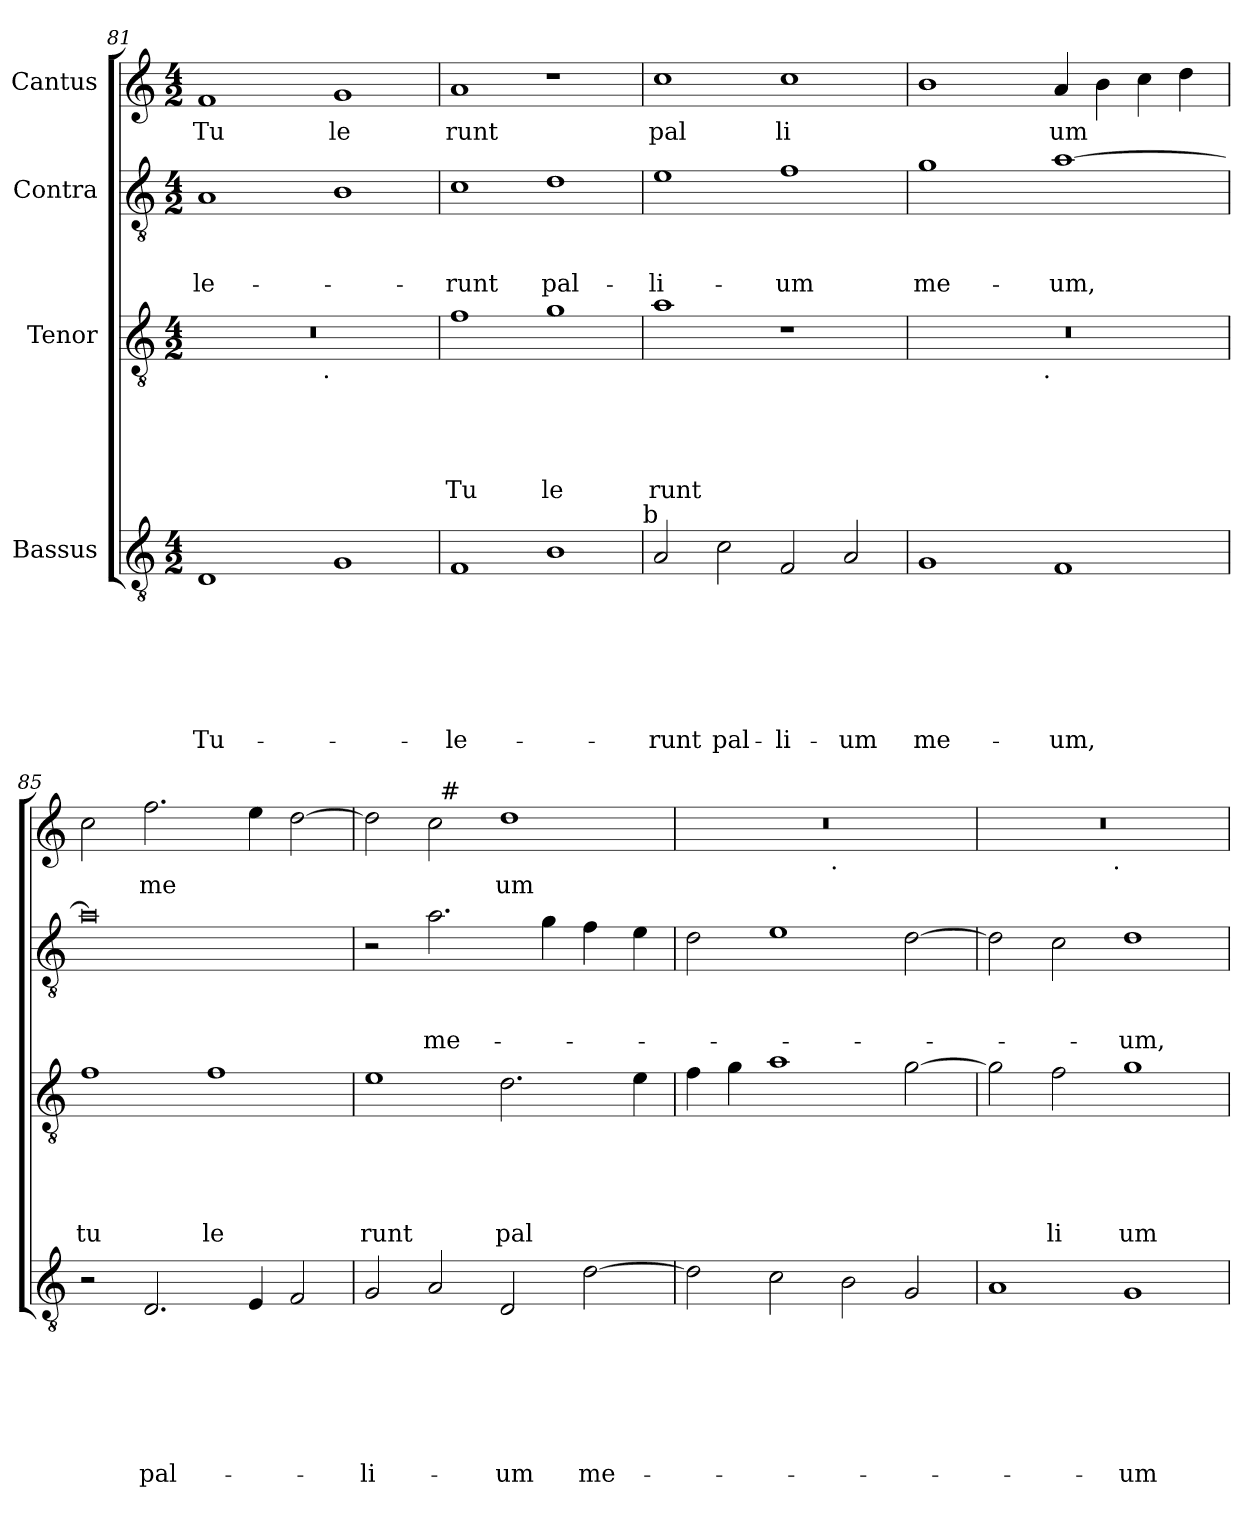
**kern	**text	**text	**text	**text	**text	**text	**text	**kern	**text	**text	**text	**text	**text	**kern	**text	**text	**text	**kern	**text
*part4	*part4	*part4	*part4	*part4	*part4	*part4	*part4	*part3	*part3	*part3	*part3	*part3	*part3	*part2	*part2	*part2	*part2	*part1	*part1
*staff4	*staff4	*staff4	*staff4	*staff4	*staff4	*staff4	*staff4	*staff3	*staff3	*staff3	*staff3	*staff3	*staff3	*staff2	*staff2	*staff2	*staff2	*staff1	*staff1
*I"Bassus	*	*	*	*	*	*	*	*I"Tenor	*	*	*	*	*	*I"Contra	*	*	*	*I"Cantus	*
!!LO:LB:g=z
*clefGv2	*	*	*	*	*	*	*	*clefGv2	*	*	*	*	*	*clefGv2	*	*	*	*clefG2	*
*k[]	*	*	*	*	*	*	*	*k[]	*	*	*	*	*	*k[]	*	*	*	*k[]	*
*C:	*	*	*	*	*	*	*	*C:	*	*	*	*	*	*C:	*	*	*	*C:	*
*M4/2	*	*	*	*	*	*	*	*M4/2	*	*	*	*	*	*M4/2	*	*	*	*M4/2	*
=81	=81	=81	=81	=81	=81	=81	=81	=81	=81	=81	=81	=81	=81	=81	=81	=81	=81	=81	=81
!	!	!	!	!	!	!	!LO:LY:b	!	!	!	!	!	!	!	!	!	!LO:LY:b	!	!LO:LY:b
*	*	*	*	*	*	*	*	*^	*	*	*	*	*	*	*	*	*	*	*
1D	.	.	.	.	.	.	Tu-	0r	2ryy	.	.	.	.	.	1A	.	.	le-	1f	Tu
.	.	.	.	.	.	.	.	.	4...ryy	.	.	.	.	.	.	.	.	.	.	.
!	!	!	!	!	!	!	!	!	!LO:TX:b:t=.	!	!	!	!	!	!	!	!	!	!	!
.	.	.	.	.	.	.	.	.	1ryy	.	.	.	.	.	.	.	.	.	.	.
!	!	!	!	!	!	!	!	!	!	!	!	!	!	!	!	!	!	!	!	!LO:LY:b
1G	.	.	.	.	.	.	.	.	.	.	.	.	.	.	1B	.	.	.	1g	le
.	.	.	.	.	.	.	.	.	32ryy	.	.	.	.	.	.	.	.	.	.	.
=82	=82	=82	=82	=82	=82	=82	=82	=82	=82	=82	=82	=82	=82	=82	=82	=82	=82	=82	=82	=82
!	!	!	!	!	!	!	!LO:LY:b	!	!	!	!	!	!	!LO:LY:b	!	!	!	!LO:LY:b	!	!LO:LY:b
*	*	*	*	*	*	*	*	*v	*v	*	*	*	*	*	*	*	*	*	*	*
1F	.	.	.	.	.	.	-le-	1f	.	.	.	.	Tu	1c	.	.	-runt	1a	runt
!	!	!	!	!	!	!	!	!	!	!	!	!	!LO:LY:b	!	!	!	!LO:LY:b	!	!
1B	.	.	.	.	.	.	.	1g	.	.	.	.	le	1d	.	.	pal-	1r	.
!LO:TX:a:t=b	!	!	!	!	!	!	!	!	!	!	!	!	!	!	!	!	!	!	!
=83	=83	=83	=83	=83	=83	=83	=83	=83	=83	=83	=83	=83	=83	=83	=83	=83	=83	=83	=83
!	!	!	!	!	!	!	!LO:LY:b	!	!	!	!	!	!LO:LY:b	!	!	!	!LO:LY:b	!	!LO:LY:b
2A/	.	.	.	.	.	.	-runt	1a	.	.	.	.	runt	1e	.	.	-li-	1cc	pal
!	!	!	!	!	!	!	!LO:LY:b	!	!	!	!	!	!	!	!	!	!	!	!
2c\	.	.	.	.	.	.	pal-	.	.	.	.	.	.	.	.	.	.	.	.
!	!	!	!	!	!	!	!LO:LY:b	!	!	!	!	!	!	!	!	!	!LO:LY:b	!	!LO:LY:b
2F/	.	.	.	.	.	.	-li-	1r	.	.	.	.	.	1f	.	.	-um	1cc	li
!	!	!	!	!	!	!	!LO:LY:b	!	!	!	!	!	!	!	!	!	!	!	!
2A/	.	.	.	.	.	.	-um	.	.	.	.	.	.	.	.	.	.	.	.
=84	=84	=84	=84	=84	=84	=84	=84	=84	=84	=84	=84	=84	=84	=84	=84	=84	=84	=84	=84
!	!	!	!	!	!	!	!LO:LY:b	!	!	!	!	!	!	!	!	!	!LO:LY:b	!	!
*	*	*	*	*	*	*	*	*^	*	*	*	*	*	*	*	*	*	*	*
1G	.	.	.	.	.	.	me-	0r	2ryy	.	.	.	.	.	1g	.	.	me-	1b	.
.	.	.	.	.	.	.	.	.	4...ryy	.	.	.	.	.	.	.	.	.	.	.
!	!	!	!	!	!	!	!	!	!LO:TX:b:t=.	!	!	!	!	!	!	!	!	!	!	!
.	.	.	.	.	.	.	.	.	1ryy	.	.	.	.	.	.	.	.	.	.	.
!	!	!	!	!	!	!	!LO:LY:b	!	!	!	!	!	!	!	!	!	!	!LO:LY:b	!	!LO:LY:b
1F	.	.	.	.	.	.	-um,	.	.	.	.	.	.	.	[>1a	.	.	-um,	4a/	um
.	.	.	.	.	.	.	.	.	.	.	.	.	.	.	.	.	.	.	4b\	.
.	.	.	.	.	.	.	.	.	.	.	.	.	.	.	.	.	.	.	4cc\	.
.	.	.	.	.	.	.	.	.	.	.	.	.	.	.	.	.	.	.	4dd\	.
.	.	.	.	.	.	.	.	.	32ryy	.	.	.	.	.	.	.	.	.	.	.
=85	=85	=85	=85	=85	=85	=85	=85	=85	=85	=85	=85	=85	=85	=85	=85	=85	=85	=85	=85	=85
!	!	!	!	!	!	!	!	!	!	!	!	!	!	!LO:LY:b	!	!	!	!	!	!
*	*	*	*	*	*	*	*	*v	*v	*	*	*	*	*	*	*	*	*	*	*
2r	.	.	.	.	.	.	.	1f	.	.	.	.	tu	0a]	.	.	.	2cc\	.
!	!	!	!	!	!	!	!LO:LY:b	!	!	!	!	!	!	!	!	!	!	!	!LO:LY:b
2.D/	.	.	.	.	.	.	pal-	.	.	.	.	.	.	.	.	.	.	2.ff\	me
!	!	!	!	!	!	!	!	!	!	!	!	!	!LO:LY:b	!	!	!	!	!	!
.	.	.	.	.	.	.	.	1f	.	.	.	.	le	.	.	.	.	.	.
4E/	.	.	.	.	.	.	.	.	.	.	.	.	.	.	.	.	.	4ee\	.
2F/	.	.	.	.	.	.	.	.	.	.	.	.	.	.	.	.	.	[>2dd\	.
=86	=86	=86	=86	=86	=86	=86	=86	=86	=86	=86	=86	=86	=86	=86	=86	=86	=86	=86	=86
!	!	!	!	!	!	!	!LO:LY:b	!	!	!	!	!	!LO:LY:b	!	!	!	!	!	!
*	*	*	*	*	*	*	*	*	*	*	*	*	*	*	*	*	*	*^	*
2G/	.	.	.	.	.	.	-li-	1e	.	.	.	.	runt	2r	.	.	.	2dd\]	2ryy	.
!	!	!	!	!	!	!	!	!	!	!	!	!	!	!	!	!	!LO:LY:b	!	!	!
2A/	.	.	.	.	.	.	.	.	.	.	.	.	.	2.a\	.	.	me-	2cc\	32ryy	.
!	!	!	!	!	!	!	!	!	!	!	!	!	!	!	!	!	!	!	!LO:TX:a:t=#	!
.	.	.	.	.	.	.	.	.	.	.	.	.	.	.	.	.	.	.	1ryy	.
!	!	!	!	!	!	!	!LO:LY:b	!	!	!	!	!	!LO:LY:b	!	!	!	!	!	!	!LO:LY:b
2D/	.	.	.	.	.	.	-um	2.d\	.	.	.	.	pal	.	.	.	.	1dd	.	um
.	.	.	.	.	.	.	.	.	.	.	.	.	.	4g\	.	.	.	.	.	.
!	!	!	!	!	!	!	!LO:LY:b	!	!	!	!	!	!	!	!	!	!	!	!	!
[>2d\	.	.	.	.	.	.	me-	.	.	.	.	.	.	4f\	.	.	.	.	.	.
.	.	.	.	.	.	.	.	.	.	.	.	.	.	.	.	.	.	.	4...ryy	.
.	.	.	.	.	.	.	.	4e\	.	.	.	.	.	4e\	.	.	.	.	.	.
=87	=87	=87	=87	=87	=87	=87	=87	=87	=87	=87	=87	=87	=87	=87	=87	=87	=87	=87	=87	=87
2d\]	.	.	.	.	.	.	.	4f\	.	.	.	.	.	2d\	.	.	.	0r	2ryy	.
.	.	.	.	.	.	.	.	4g\	.	.	.	.	.	.	.	.	.	.	.	.
2c\	.	.	.	.	.	.	.	1a	.	.	.	.	.	1e	.	.	.	.	4...ryy	.
!	!	!	!	!	!	!	!	!	!	!	!	!	!	!	!	!	!	!	!LO:TX:b:t=.	!
.	.	.	.	.	.	.	.	.	.	.	.	.	.	.	.	.	.	.	1ryy	.
2B\	.	.	.	.	.	.	.	.	.	.	.	.	.	.	.	.	.	.	.	.
2G/	.	.	.	.	.	.	.	[>2g\	.	.	.	.	.	[>2d\	.	.	.	.	.	.
.	.	.	.	.	.	.	.	.	.	.	.	.	.	.	.	.	.	.	32ryy	.
=88	=88	=88	=88	=88	=88	=88	=88	=88	=88	=88	=88	=88	=88	=88	=88	=88	=88	=88	=88	=88
1A	.	.	.	.	.	.	.	2g\]	.	.	.	.	.	2d\]	.	.	.	0r	2ryy	.
!	!	!	!	!	!	!	!	!	!	!	!	!	!LO:LY:b	!	!	!	!	!	!	!
.	.	.	.	.	.	.	.	2f\	.	.	.	.	li	2c\	.	.	.	.	4...ryy	.
!	!	!	!	!	!	!	!	!	!	!	!	!	!	!	!	!	!	!	!LO:TX:b:t=.	!
.	.	.	.	.	.	.	.	.	.	.	.	.	.	.	.	.	.	.	1ryy	.
!	!	!	!	!	!	!	!LO:LY:b	!	!	!	!	!	!LO:LY:b	!	!	!	!LO:LY:b	!	!	!
1G	.	.	.	.	.	.	-um	1g	.	.	.	.	um	1d	.	.	-um,	.	.	.
.	.	.	.	.	.	.	.	.	.	.	.	.	.	.	.	.	.	.	32ryy	.
*	*	*	*	*	*	*	*	*	*	*	*	*	*	*	*	*	*	*v	*v	*
=	=	=	=	=	=	=	=	=	=	=	=	=	=	=	=	=	=	=	=
*-	*-	*-	*-	*-	*-	*-	*-	*-	*-	*-	*-	*-	*-	*-	*-	*-	*-	*-	*-
